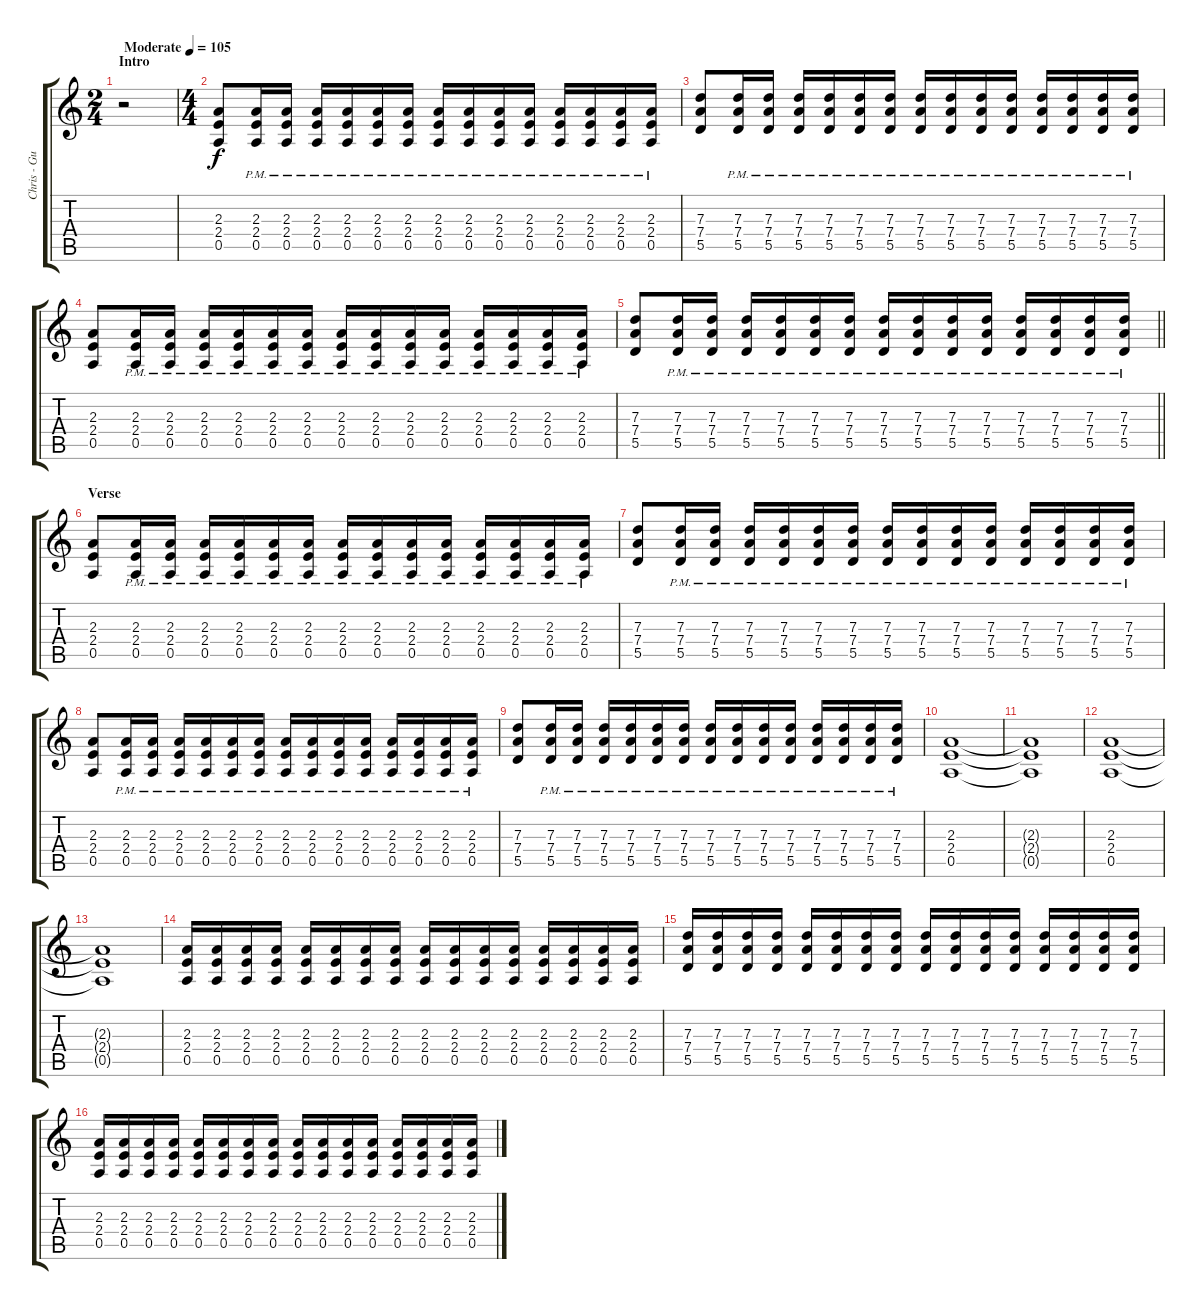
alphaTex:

\track ("Chris - Guitar 2" "Chris - Gu") {instrument distortionguitar}
\staff {score tabs}
\tuning (E4 B3 G3 D3 A2 D2) {hide}
\ts (2 4)
\section ("" "Intro")
\tempo (105 "Moderate")
\clef g2
\ks c
r.2{dy f instrument distortionguitar} |
\ts (4 4)
(2.3 2.4 0.5).8 (2.3{pm} 2.4{pm} 0.5{pm}).16 (2.3{pm} 2.4{pm} 0.5{pm}).16 (2.3{pm} 2.4{pm} 0.5{pm}).16 (2.3{pm} 2.4{pm} 0.5{pm}).16 (2.3{pm} 2.4{pm} 0.5{pm}).16 (2.3{pm} 2.4{pm} 0.5{pm}).16 (2.3{pm} 2.4{pm} 0.5{pm}).16 (2.3{pm} 2.4{pm} 0.5{pm}).16 (2.3{pm} 2.4{pm} 0.5{pm}).16 (2.3{pm} 2.4{pm} 0.5{pm}).16 (2.3{pm} 2.4{pm} 0.5{pm}).16 (2.3{pm} 2.4{pm} 0.5{pm}).16 (2.3{pm} 2.4{pm} 0.5{pm}).16 (2.3{pm} 2.4{pm} 0.5{pm}).16 |
(7.3 7.4 5.5).8 (7.3{pm} 7.4{pm} 5.5{pm}).16 (7.3{pm} 7.4{pm} 5.5{pm}).16 (7.3{pm} 7.4{pm} 5.5{pm}).16 (7.3{pm} 7.4{pm} 5.5{pm}).16 (7.3{pm} 7.4{pm} 5.5{pm}).16 (7.3{pm} 7.4{pm} 5.5{pm}).16 (7.3{pm} 7.4{pm} 5.5{pm}).16 (7.3{pm} 7.4{pm} 5.5{pm}).16 (7.3{pm} 7.4{pm} 5.5{pm}).16 (7.3{pm} 7.4{pm} 5.5{pm}).16 (7.3{pm} 7.4{pm} 5.5{pm}).16 (7.3{pm} 7.4{pm} 5.5{pm}).16 (7.3{pm} 7.4{pm} 5.5{pm}).16 (7.3{pm} 7.4{pm} 5.5{pm}).16 |
(2.3 2.4 0.5).8 (2.3{pm} 2.4{pm} 0.5{pm}).16 (2.3{pm} 2.4{pm} 0.5{pm}).16 (2.3{pm} 2.4{pm} 0.5{pm}).16 (2.3{pm} 2.4{pm} 0.5{pm}).16 (2.3{pm} 2.4{pm} 0.5{pm}).16 (2.3{pm} 2.4{pm} 0.5{pm}).16 (2.3{pm} 2.4{pm} 0.5{pm}).16 (2.3{pm} 2.4{pm} 0.5{pm}).16 (2.3{pm} 2.4{pm} 0.5{pm}).16 (2.3{pm} 2.4{pm} 0.5{pm}).16 (2.3{pm} 2.4{pm} 0.5{pm}).16 (2.3{pm} 2.4{pm} 0.5{pm}).16 (2.3{pm} 2.4{pm} 0.5{pm}).16 (2.3{pm} 2.4{pm} 0.5{pm}).16 |
\barLineRight lightlight
(7.3 7.4 5.5).8 (7.3{pm} 7.4{pm} 5.5{pm}).16 (7.3{pm} 7.4{pm} 5.5{pm}).16 (7.3{pm} 7.4{pm} 5.5{pm}).16 (7.3{pm} 7.4{pm} 5.5{pm}).16 (7.3{pm} 7.4{pm} 5.5{pm}).16 (7.3{pm} 7.4{pm} 5.5{pm}).16 (7.3{pm} 7.4{pm} 5.5{pm}).16 (7.3{pm} 7.4{pm} 5.5{pm}).16 (7.3{pm} 7.4{pm} 5.5{pm}).16 (7.3{pm} 7.4{pm} 5.5{pm}).16 (7.3{pm} 7.4{pm} 5.5{pm}).16 (7.3{pm} 7.4{pm} 5.5{pm}).16 (7.3{pm} 7.4{pm} 5.5{pm}).16 (7.3{pm} 7.4{pm} 5.5{pm}).16 |
\section ("" "Verse")
(2.3 2.4 0.5).8 (2.3{pm} 2.4{pm} 0.5{pm}).16 (2.3{pm} 2.4{pm} 0.5{pm}).16 (2.3{pm} 2.4{pm} 0.5{pm}).16 (2.3{pm} 2.4{pm} 0.5{pm}).16 (2.3{pm} 2.4{pm} 0.5{pm}).16 (2.3{pm} 2.4{pm} 0.5{pm}).16 (2.3{pm} 2.4{pm} 0.5{pm}).16 (2.3{pm} 2.4{pm} 0.5{pm}).16 (2.3{pm} 2.4{pm} 0.5{pm}).16 (2.3{pm} 2.4{pm} 0.5{pm}).16 (2.3{pm} 2.4{pm} 0.5{pm}).16 (2.3{pm} 2.4{pm} 0.5{pm}).16 (2.3{pm} 2.4{pm} 0.5{pm}).16 (2.3{pm} 2.4{pm} 0.5{pm}).16 |
(7.3 7.4 5.5).8 (7.3{pm} 7.4{pm} 5.5{pm}).16 (7.3{pm} 7.4{pm} 5.5{pm}).16 (7.3{pm} 7.4{pm} 5.5{pm}).16 (7.3{pm} 7.4{pm} 5.5{pm}).16 (7.3{pm} 7.4{pm} 5.5{pm}).16 (7.3{pm} 7.4{pm} 5.5{pm}).16 (7.3{pm} 7.4{pm} 5.5{pm}).16 (7.3{pm} 7.4{pm} 5.5{pm}).16 (7.3{pm} 7.4{pm} 5.5{pm}).16 (7.3{pm} 7.4{pm} 5.5{pm}).16 (7.3{pm} 7.4{pm} 5.5{pm}).16 (7.3{pm} 7.4{pm} 5.5{pm}).16 (7.3{pm} 7.4{pm} 5.5{pm}).16 (7.3{pm} 7.4{pm} 5.5{pm}).16 |
(2.3 2.4 0.5).8 (2.3{pm} 2.4{pm} 0.5{pm}).16 (2.3{pm} 2.4{pm} 0.5{pm}).16 (2.3{pm} 2.4{pm} 0.5{pm}).16 (2.3{pm} 2.4{pm} 0.5{pm}).16 (2.3{pm} 2.4{pm} 0.5{pm}).16 (2.3{pm} 2.4{pm} 0.5{pm}).16 (2.3{pm} 2.4{pm} 0.5{pm}).16 (2.3{pm} 2.4{pm} 0.5{pm}).16 (2.3{pm} 2.4{pm} 0.5{pm}).16 (2.3{pm} 2.4{pm} 0.5{pm}).16 (2.3{pm} 2.4{pm} 0.5{pm}).16 (2.3{pm} 2.4{pm} 0.5{pm}).16 (2.3{pm} 2.4{pm} 0.5{pm}).16 (2.3{pm} 2.4{pm} 0.5{pm}).16 |
(7.3 7.4 5.5).8 (7.3{pm} 7.4{pm} 5.5{pm}).16 (7.3{pm} 7.4{pm} 5.5{pm}).16 (7.3{pm} 7.4{pm} 5.5{pm}).16 (7.3{pm} 7.4{pm} 5.5{pm}).16 (7.3{pm} 7.4{pm} 5.5{pm}).16 (7.3{pm} 7.4{pm} 5.5{pm}).16 (7.3{pm} 7.4{pm} 5.5{pm}).16 (7.3{pm} 7.4{pm} 5.5{pm}).16 (7.3{pm} 7.4{pm} 5.5{pm}).16 (7.3{pm} 7.4{pm} 5.5{pm}).16 (7.3{pm} 7.4{pm} 5.5{pm}).16 (7.3{pm} 7.4{pm} 5.5{pm}).16 (7.3{pm} 7.4{pm} 5.5{pm}).16 (7.3{pm} 7.4{pm} 5.5{pm}).16 |
(2.3 2.4 0.5).1 |
(2.3{t} 2.4{t} 0.5{t}).1 |
(2.3 2.4 0.5).1 |
(2.3{t} 2.4{t} 0.5{t}).1 |
(2.3 2.4 0.5).16 (2.3 2.4 0.5).16 (2.3 2.4 0.5).16 (2.3 2.4 0.5).16 (2.3 2.4 0.5).16 (2.3 2.4 0.5).16 (2.3 2.4 0.5).16 (2.3 2.4 0.5).16 (2.3 2.4 0.5).16 (2.3 2.4 0.5).16 (2.3 2.4 0.5).16 (2.3 2.4 0.5).16 (2.3 2.4 0.5).16 (2.3 2.4 0.5).16 (2.3 2.4 0.5).16 (2.3 2.4 0.5).16 |
(7.3 7.4 5.5).16 (7.3 7.4 5.5).16 (7.3 7.4 5.5).16 (7.3 7.4 5.5).16 (7.3 7.4 5.5).16 (7.3 7.4 5.5).16 (7.3 7.4 5.5).16 (7.3 7.4 5.5).16 (7.3 7.4 5.5).16 (7.3 7.4 5.5).16 (7.3 7.4 5.5).16 (7.3 7.4 5.5).16 (7.3 7.4 5.5).16 (7.3 7.4 5.5).16 (7.3 7.4 5.5).16 (7.3 7.4 5.5).16 |
(2.3 2.4 0.5).16 (2.3 2.4 0.5).16 (2.3 2.4 0.5).16 (2.3 2.4 0.5).16 (2.3 2.4 0.5).16 (2.3 2.4 0.5).16 (2.3 2.4 0.5).16 (2.3 2.4 0.5).16 (2.3 2.4 0.5).16 (2.3 2.4 0.5).16 (2.3 2.4 0.5).16 (2.3 2.4 0.5).16 (2.3 2.4 0.5).16 (2.3 2.4 0.5).16 (2.3 2.4 0.5).16 (2.3 2.4 0.5).16
